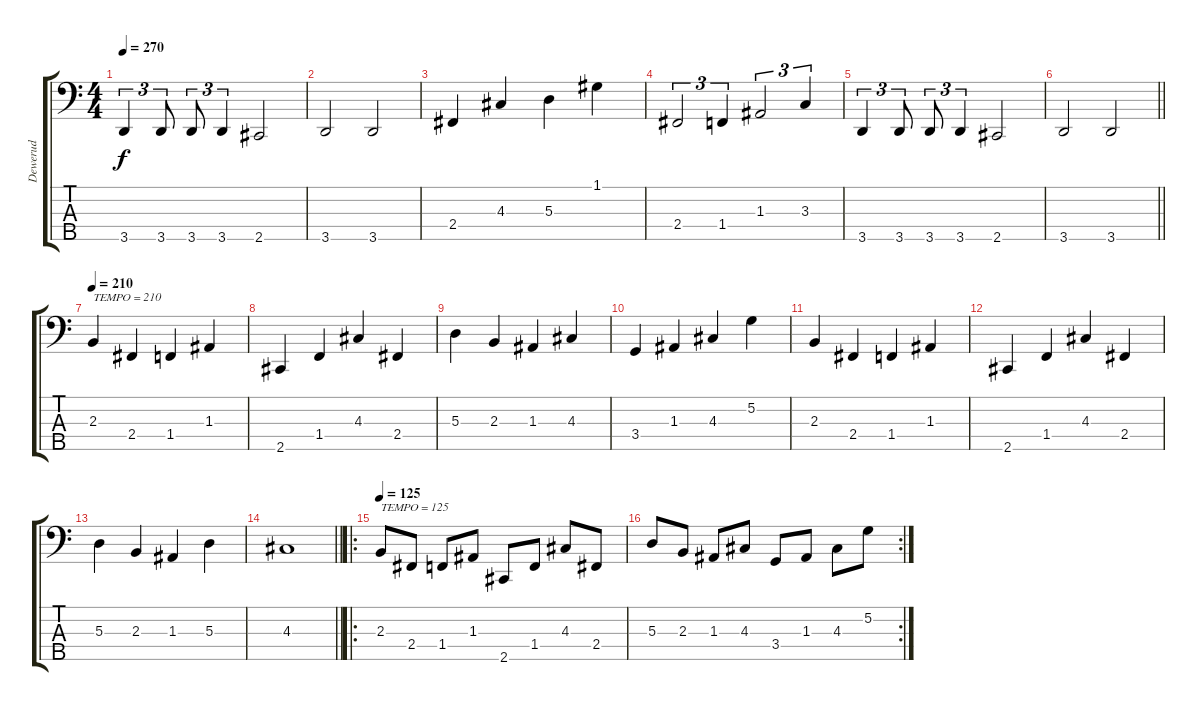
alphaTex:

\track ("Dewerud" "Dewerud") {instrument electricbasspick}
\staff {score tabs}
\tuning (G2 D2 A1 E1 B0) {hide}
\ts (4 4)
\tempo 270
\clef f4
\ks c
3.5.4{tu (3 2) dy f} 3.5.8{tu (3 2)} 3.5.8{tu (3 2)} 3.5.4{tu (3 2)} 2.5.2 |
3.5.2 3.5.2 |
2.4.4 4.3.4 5.3.4 1.1.4 |
2.4.2{tu (3 2)} 1.4.4{tu (3 2)} 1.3.2{tu (3 2)} 3.3.4{tu (3 2)} |
3.5.4{tu (3 2)} 3.5.8{tu (3 2)} 3.5.8{tu (3 2)} 3.5.4{tu (3 2)} 2.5.2 |
\barLineRight lightlight
3.5.2 3.5.2 |
\tempo 210
2.3.4{txt "TEMPO = 210"} 2.4.4 1.4.4 1.3.4 |
2.5.4 1.4.4 4.3.4 2.4.4 |
5.3.4 2.3.4 1.3.4 4.3.4 |
3.4.4 1.3.4 4.3.4 5.2.4 |
2.3.4 2.4.4 1.4.4 1.3.4 |
2.5.4 1.4.4 4.3.4 2.4.4 |
5.3.4 2.3.4 1.3.4 5.3.4 |
\barLineRight lightlight
4.3.1 |
\ro
\tempo 125
2.3.8{txt "TEMPO = 125"} 2.4.8 1.4.8 1.3.8 2.5.8 1.4.8 4.3.8 2.4.8 |
\rc 2
5.3.8 2.3.8 1.3.8 4.3.8 3.4.8 1.3.8 4.3.8 5.2.8
